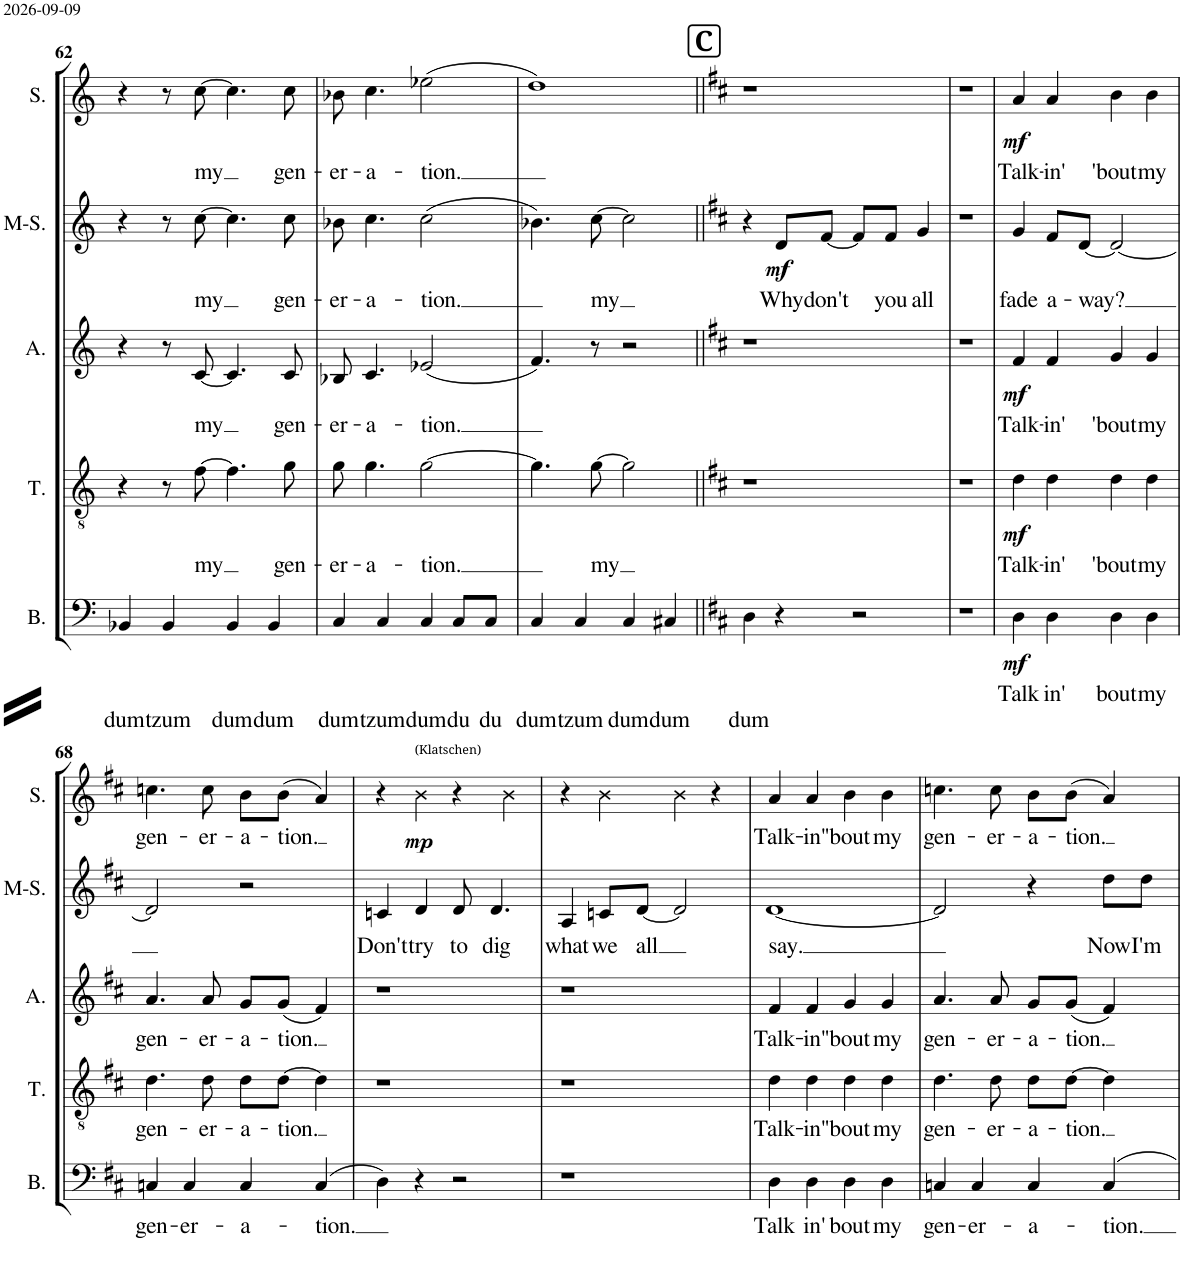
**kern	**text	**text	**dynam	**kern	**text	**dynam	**kern	**text	**dynam	**kern	**text	**dynam	**kern	**text	**dynam
*part5	*part5	*part5	*part5	*part4	*part4	*part4	*part3	*part3	*part3	*part2	*part2	*part2	*part1	*part1	*part1
*staff5	*staff5	*staff5	*staff5	*staff4	*staff4	*staff4	*staff3	*staff3	*staff3	*staff2	*staff2	*staff2	*staff1	*staff1	*staff1
*I"Bass	*	*	*	*I"Tenor	*	*	*I"Alto	*	*	*I"Mezzo-soprano	*	*	*I"Soprano	*	*
*I'B.	*	*	*	*I'T.	*	*	*I'A.	*	*	*I'M-S.	*	*	*I'S.	*	*
!!LO:PB:g=z
*clefF4	*	*	*	*clefGv2	*	*	*clefG2	*	*	*clefG2	*	*	*clefG2	*	*
*k[]	*	*	*	*k[]	*	*	*k[]	*	*	*k[]	*	*	*k[]	*	*
*M4/4	*	*	*	*M4/4	*	*	*M4/4	*	*	*M4/4	*	*	*M4/4	*	*
=62	=62	=62	=62	=62	=62	=62	=62	=62	=62	=62	=62	=62	=62	=62	=62
!	!	!LO:LY:b	!	!	!	!	!	!	!	!	!	!	!	!	!
4BB-X/	.	dum	.	4r	.	.	4r	.	.	4r	.	.	4r	.	.
!	!	!LO:LY:b	!	!	!	!	!	!	!	!	!	!	!	!	!
4BB-/	.	tzum	.	8r	.	.	8r	.	.	8r	.	.	8r	.	.
!	!	!	!	!	!LO:LY:b	!	!	!LO:LY:b	!	!	!LO:LY:b	!	!	!LO:LY:b	!
.	.	.	.	[8f\	my	.	[8c/	my	.	[8cc\	my	.	[8cc\	my	.
!	!	!LO:LY:b	!	!	!	!	!	!	!	!	!	!	!	!	!
4BB-/	.	dum	.	4.f\]	.	.	4.c/]	.	.	4.cc\]	.	.	4.cc\]	.	.
!	!	!LO:LY:b	!	!	!	!	!	!	!	!	!	!	!	!	!
4BB-/	.	dum	.	.	.	.	.	.	.	.	.	.	.	.	.
!	!	!	!	!	!LO:LY:b	!	!	!LO:LY:b	!	!	!LO:LY:b	!	!	!LO:LY:b	!
.	.	.	.	8g\	gen-	.	8c/	gen-	.	8cc\	gen-	.	8cc\	gen-	.
=63	=63	=63	=63	=63	=63	=63	=63	=63	=63	=63	=63	=63	=63	=63	=63
!	!	!LO:LY:b	!	!	!LO:LY:b	!	!	!LO:LY:b	!	!	!LO:LY:b	!	!	!LO:LY:b	!
4C/	.	dum	.	8g\	-er-	.	8B-X/	-er-	.	8b-X\	-er-	.	8b-X\	-er-	.
!	!	!	!	!	!LO:LY:b	!	!	!LO:LY:b	!	!	!LO:LY:b	!	!	!LO:LY:b	!
.	.	.	.	4.g\	-a-	.	4.c/	-a-	.	4.cc\	-a-	.	4.cc\	-a-	.
!	!	!LO:LY:b	!	!	!	!	!	!	!	!	!	!	!	!	!
4C/	.	tzum	.	.	.	.	.	.	.	.	.	.	.	.	.
!	!	!LO:LY:b	!	!	!LO:LY:b	!	!	!LO:LY:b	!	!	!LO:LY:b	!	!	!LO:LY:b	!
4C/	.	dum	.	[2g\	-tion.	.	(2e-X/	-tion.	.	(2cc\	-tion.	.	(2ee-X\	-tion.	.
!	!	!LO:LY:b	!	!	!	!	!	!	!	!	!	!	!	!	!
8C/L	.	du	.	.	.	.	.	.	.	.	.	.	.	.	.
!	!	!LO:LY:b	!	!	!	!	!	!	!	!	!	!	!	!	!
8C/J	.	du	.	.	.	.	.	.	.	.	.	.	.	.	.
=64	=64	=64	=64	=64	=64	=64	=64	=64	=64	=64	=64	=64	=64	=64	=64
!	!	!LO:LY:b	!	!	!	!	!	!	!	!	!	!	!	!	!
4C/	.	dum	.	4.g\]	.	.	4.f/)	.	.	4.b-X\)	.	.	1dd)	.	.
!	!	!LO:LY:b	!	!	!	!	!	!	!	!	!	!	!	!	!
4C/	.	tzum	.	.	.	.	.	.	.	.	.	.	.	.	.
!	!	!	!	!	!LO:LY:b	!	!	!	!	!	!LO:LY:b	!	!	!	!
.	.	.	.	[8g\	my	.	8r	.	.	[8cc\	my	.	.	.	.
!	!	!LO:LY:b	!	!	!	!	!	!	!	!	!	!	!	!	!
4C/	.	dum	.	2g\]	.	.	2r	.	.	2cc\]	.	.	.	.	.
!	!	!LO:LY:b	!	!	!	!	!	!	!	!	!	!	!	!	!
4C#X/	.	dum	.	.	.	.	.	.	.	.	.	.	.	.	.
!!LO:REH:place=s1:a:B:cj:fs=15.7124:t=C
=65||	=65||	=65||	=65||	=65||	=65||	=65||	=65||	=65||	=65||	=65||	=65||	=65||	=65||	=65||	=65||
*k[f#c#]	*	*	*	*k[f#c#]	*	*	*k[f#c#]	*	*	*k[f#c#]	*	*	*k[f#c#]	*	*
*D:	*	*	*	*	*	*	*D:	*	*	*D:	*	*	*D:	*	*
!	!	!LO:LY:b	!	!	!	!	!	!	!	!	!	!	!	!	!
4D\	.	dum	.	1r	.	.	1r	.	.	4r	.	.	1r	.	.
!	!	!	!	!	!	!	!	!	!	!	!LO:LY:b	!LO:DY:b	!	!	!
4r	.	.	.	.	.	.	.	.	.	8d/L	Why	mf	.	.	.
!	!	!	!	!	!	!	!	!	!	!	!LO:LY:b	!	!	!	!
.	.	.	.	.	.	.	.	.	.	[8f#/J	don't	.	.	.	.
2r	.	.	.	.	.	.	.	.	.	8f#/L]	.	.	.	.	.
!	!	!	!	!	!	!	!	!	!	!	!LO:LY:b	!	!	!	!
.	.	.	.	.	.	.	.	.	.	8f#/J	you	.	.	.	.
!	!	!	!	!	!	!	!	!	!	!	!LO:LY:b	!	!	!	!
.	.	.	.	.	.	.	.	.	.	4g/	all	.	.	.	.
=66	=66	=66	=66	=66	=66	=66	=66	=66	=66	=66	=66	=66	=66	=66	=66
1r	.	.	.	1r	.	.	1r	.	.	1r	.	.	1r	.	.
=67	=67	=67	=67	=67	=67	=67	=67	=67	=67	=67	=67	=67	=67	=67	=67
!	!LO:LY:b	!	!LO:DY:b	!	!LO:LY:b	!LO:DY:b	!	!LO:LY:b	!LO:DY:b	!	!LO:LY:b	!	!	!LO:LY:b	!LO:DY:b
4D\	Talk	.	mf	4d\	Talk-	mf	4f#/	Talk-	mf	4g/	fade	.	4a/	Talk-	mf
!	!LO:LY:b	!	!	!	!LO:LY:b	!	!	!LO:LY:b	!	!	!LO:LY:b	!	!	!LO:LY:b	!
4D\	in'	.	.	4d\	-in'	.	4f#/	-in'	.	8f#/L	a-	.	4a/	-in'	.
!	!	!	!	!	!	!	!	!	!	!	!LO:LY:b	!	!	!	!
.	.	.	.	.	.	.	.	.	.	[8d/J	-way?	.	.	.	.
!	!LO:LY:b	!	!	!	!LO:LY:b	!	!	!LO:LY:b	!	!	!	!	!	!LO:LY:b	!
4D\	bout	.	.	4d\	'bout	.	4g/	'bout	.	2d/_	.	.	4b\	'bout	.
!	!LO:LY:b	!	!	!	!LO:LY:b	!	!	!LO:LY:b	!	!	!	!	!	!LO:LY:b	!
4D\	my	.	.	4d\	my	.	4g/	my	.	.	.	.	4b\	my	.
!!LO:LB:g=z
=68	=68	=68	=68	=68	=68	=68	=68	=68	=68	=68	=68	=68	=68	=68	=68
!	!LO:LY:b	!	!	!	!LO:LY:b	!	!	!LO:LY:b	!	!	!	!	!	!LO:LY:b	!
4Cn/	gen-	.	.	4.d\	gen-	.	4.a/	gen-	.	2d/]	.	.	4.ccn\	gen-	.
!	!LO:LY:b	!	!	!	!	!	!	!	!	!	!	!	!	!	!
4C/	-er-	.	.	.	.	.	.	.	.	.	.	.	.	.	.
!	!	!	!	!	!LO:LY:b	!	!	!LO:LY:b	!	!	!	!	!	!LO:LY:b	!
.	.	.	.	8d\	-er-	.	8a/	-er-	.	.	.	.	8cc\	-er-	.
!	!LO:LY:b	!	!	!	!LO:LY:b	!	!	!LO:LY:b	!	!	!	!	!	!LO:LY:b	!
4C/	-a-	.	.	8d\L	-a-	.	8g/L	-a-	.	2r	.	.	8b\L	-a-	.
!	!	!	!	!	!LO:LY:b	!	!	!LO:LY:b	!	!	!	!	!	!LO:LY:b	!
.	.	.	.	[8d\J	-tion.	.	(8g/J	-tion.	.	.	.	.	(8b\J	-tion.	.
!	!LO:LY:b	!	!	!	!	!	!	!	!	!	!	!	!	!	!
(4C/	-tion.	.	.	4d\]	.	.	4f#/)	.	.	.	.	.	4a/)	.	.
=69	=69	=69	=69	=69	=69	=69	=69	=69	=69	=69	=69	=69	=69	=69	=69
!	!	!	!	!	!	!	!	!	!	!	!LO:LY:b	!	!	!	!
4D\)	.	.	.	1r	.	.	1r	.	.	4cn/	Don't	.	4r	.	.
!	!	!	!	!	!	!	!	!	!	!	!	!	!LO:TX:a:t=(Klatschen)	!	!
!	!	!	!	!	!	!	!	!	!	!	!LO:LY:b	!	!	!	!LO:DY:b
4r	.	.	.	.	.	.	.	.	.	4d/	try	.	4b\	.	mp
!	!	!	!	!	!	!	!	!	!	!	!LO:LY:b	!	!	!	!
2r	.	.	.	.	.	.	.	.	.	8d/	to	.	4r	.	.
!	!	!	!	!	!	!	!	!	!	!	!LO:LY:b	!	!	!	!
.	.	.	.	.	.	.	.	.	.	4.d/	dig	.	.	.	.
.	.	.	.	.	.	.	.	.	.	.	.	.	4b\	.	.
=70	=70	=70	=70	=70	=70	=70	=70	=70	=70	=70	=70	=70	=70	=70	=70
!	!	!	!	!	!	!	!	!	!	!	!LO:LY:b	!	!	!	!
1r	.	.	.	1r	.	.	1r	.	.	4A/	what	.	4r	.	.
!	!	!	!	!	!	!	!	!	!	!	!LO:LY:b	!	!	!	!
.	.	.	.	.	.	.	.	.	.	8cn/L	we	.	4b\	.	.
!	!	!	!	!	!	!	!	!	!	!	!LO:LY:b	!	!	!	!
.	.	.	.	.	.	.	.	.	.	[8d/J	all	.	.	.	.
.	.	.	.	.	.	.	.	.	.	2d/]	.	.	4b\	.	.
.	.	.	.	.	.	.	.	.	.	.	.	.	4r	.	.
=71	=71	=71	=71	=71	=71	=71	=71	=71	=71	=71	=71	=71	=71	=71	=71
!	!LO:LY:b	!	!	!	!LO:LY:b	!	!	!LO:LY:b	!	!	!LO:LY:b	!	!	!LO:LY:b	!
4D\	Talk	.	.	4d\	Talk-	.	4f#/	Talk-	.	[1d	say.	.	4a/	Talk-	.
!	!LO:LY:b	!	!	!	!LO:LY:b	!	!	!LO:LY:b	!	!	!	!	!	!LO:LY:b	!
4D\	in'	.	.	4d\	-in'	.	4f#/	-in'	.	.	.	.	4a/	-in'	.
!	!LO:LY:b	!	!	!	!LO:LY:b	!	!	!LO:LY:b	!	!	!	!	!	!LO:LY:b	!
4D\	bout	.	.	4d\	'bout	.	4g/	'bout	.	.	.	.	4b\	'bout	.
!	!LO:LY:b	!	!	!	!LO:LY:b	!	!	!LO:LY:b	!	!	!	!	!	!LO:LY:b	!
4D\	my	.	.	4d\	my	.	4g/	my	.	.	.	.	4b\	my	.
=72	=72	=72	=72	=72	=72	=72	=72	=72	=72	=72	=72	=72	=72	=72	=72
!	!LO:LY:b	!	!	!	!LO:LY:b	!	!	!LO:LY:b	!	!	!	!	!	!LO:LY:b	!
4Cn/	gen-	.	.	4.d\	gen-	.	4.a/	gen-	.	2d/]	.	.	4.ccn\	gen-	.
!	!LO:LY:b	!	!	!	!	!	!	!	!	!	!	!	!	!	!
4C/	-er-	.	.	.	.	.	.	.	.	.	.	.	.	.	.
!	!	!	!	!	!LO:LY:b	!	!	!LO:LY:b	!	!	!	!	!	!LO:LY:b	!
.	.	.	.	8d\	-er-	.	8a/	-er-	.	.	.	.	8cc\	-er-	.
!	!LO:LY:b	!	!	!	!LO:LY:b	!	!	!LO:LY:b	!	!	!	!	!	!LO:LY:b	!
4C/	-a-	.	.	8d\L	-a-	.	8g/L	-a-	.	4r	.	.	8b\L	-a-	.
!	!	!	!	!	!LO:LY:b	!	!	!LO:LY:b	!	!	!	!	!	!LO:LY:b	!
.	.	.	.	[8d\J	-tion.	.	(8g/J	-tion.	.	.	.	.	(8b\J	-tion.	.
!	!LO:LY:b	!	!	!	!	!	!	!	!	!	!LO:LY:b	!	!	!	!
4C/	-tion.	.	.	4d\]	.	.	4f#/)	.	.	8dd\L	Now	.	4a/)	.	.
!	!	!	!	!	!	!	!	!	!	!	!LO:LY:b	!	!	!	!
.	.	.	.	.	.	.	.	.	.	8dd\J	I'm	.	.	.	.
=	=	=	=	=	=	=	=	=	=	=	=	=	=	=	=
*-	*-	*-	*-	*-	*-	*-	*-	*-	*-	*-	*-	*-	*-	*-	*-
